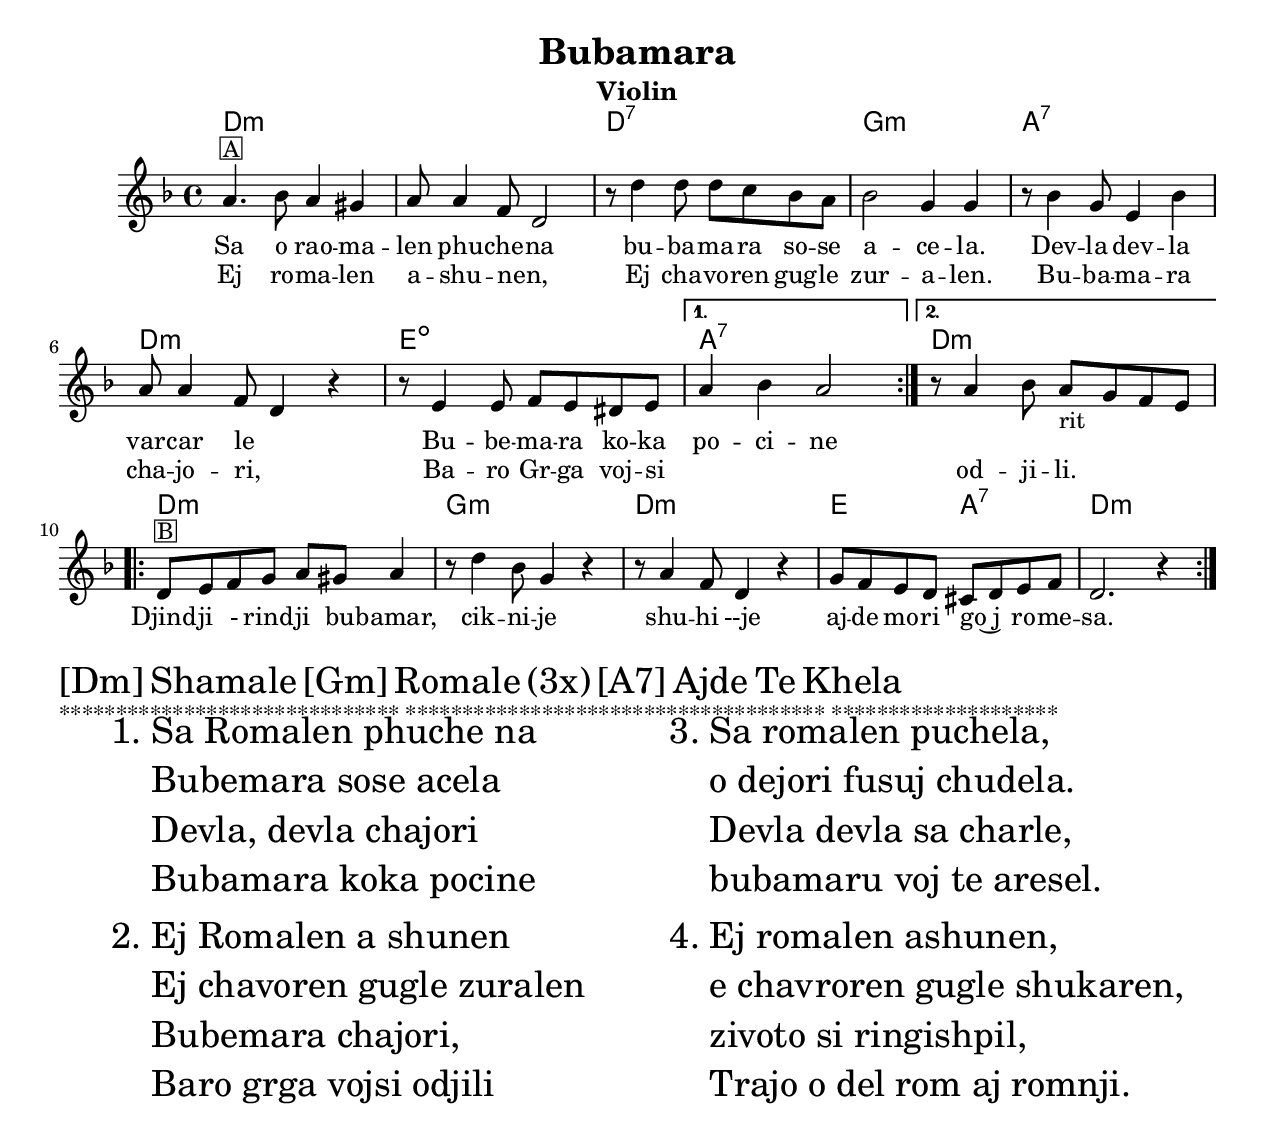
\version "2.24.0"
\language "english"
%\pointAndClickOff

\paper{
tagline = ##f
  print-all-headers = ##t
  #(set-paper-size "letter")
}
date = #(strftime "%d-%m-%Y" (localtime (current-time)))

%\markup{ \italic{ " Updated " \date  }  }

melody =  \relative c'' {
  %transpose for clarinet
  %melody = \relative c'' {
  \clef treble

  \key d \minor
  \time 4/4
  %\partial 16*3 a16 d f   %lead in notes

  \repeat volta 2{
    a4.  ^\markup { \box A} bf8 a4 gs
    a8 a4 f8 d2
    r8 d'4 d8  d c bf a
    bf2 g4 g|

    r8 bf4 g8 e4 bf'
    a8 a4 f8 d4 r4|
    r8 e4 e8 f e ds e

  }

  \alternative {
    {a4 bf a2 }
    {r8 a4 bf8 a _rit g f e }
  }


  \repeat volta 2{
    d8 ^\markup { \box B} e f g a gs a4

    r8 d4 bf8 g4 r4
    r8 a4 f8 d4 r4
    g8 f e d cs d e f
    d2. r4|

  }

  % \alternative { { }{ } }

}
%************************Lyrics Block****************
\addlyrics{
  Sa  o rao -- ma -- len phu -- che -- na
  bu -- ba -- ma -- ra so -- se a -- ce -- la.
  Dev -- la  dev -- la var -- car le _
  Bu -- be -- ma -- ra ko -- ka po -- ci -- ne
  \repeat unfold 6{\skip2}
  Djind -- ji - rind -- ji bu -- bamar,
  cik -- ni -- je shu -- hi --je
  aj -- de mo -- ri go~j _ ro -- me -- sa.

}
\addlyrics {

  Ej ro -- ma -- len a -- shu -- nen, _
  Ej cha -- vo -- ren gug -- le zur -- a -- len.
  Bu -- ba -- ma -- ra cha -- jo -- ri, _
  Ba -- ro Gr -- ga voj --  si _  _  _ od -- ji -- li.
}
harmonies =   \chordmode {
  d1*2:m
  d1:7
  g1:m
  a1:7
  d1:m
  e1:dim   %g1:m
  a1:7
  d1:m
  %B part
  d1:m
  g1:m
  d1:m
  e2 % was e2:7
  a2:7 % was e2:dim  %a2:7
  d1:m
  %a1:7
  %d2:m
  %e2:7
  %a1:7


  %old chords
  % d1:m r1 g1:m r1 a1:7 d1:m g1:m a1:7 r1
  %B section
  %d1:m g1:m d1:m g2:m a2:7 d1:m
}

\score {
  <<
    \new ChordNames {
      \set chordChanges = ##f
      \harmonies
    }
    \new Staff

    \melody
    %\new Staff \transpose c c' \melody
  >>
  \header{
    title= "Bubamara"
instrument= "Violin"
    arranger= ""

  }
  \midi{\tempo 4 = 120}
  \layout{indent = 1.0\cm}
}
\markup \fontsize #4 {[Dm] Shamale [Gm] Romale (3x) [A7] Ajde Te Khela  }

%\markup { [Dm]Shamale [Gm]romale (3x) [A7]ajde te khela  }
\markup {******************************
*************************************
********************}

  % more verses:
  \markup{}
  \markup {
  %\huge
  \fontsize #4
  \fill-line {
  \hspace #0.1 % distance from left margin
  \column {
  \line { "1."
  \column {

  "Sa Romalen phuche na"
  "Bubemara sose acela"
  "Devla, devla chajori"
  "Bubamara koka pocine"
  }
  }
  \hspace #0.2 % vertical distance between verses
  \line { "2."
  \column {
  "Ej Romalen a shunen"
  "Ej chavoren gugle zuralen"
  "Bubemara chajori,"
  "Baro grga vojsi odjili"
  }
  }
  }
  \hspace #0.1  % horiz. distance between columns
  \column {
  \line { "3."
  \column {
  "Sa romalen puchela,"
  "o dejori fusuj chudela."
  "Devla devla sa charle,"
  "bubamaru voj te aresel."
  }
  }
  \hspace #0.2 % distance between verses
  \line { "4."
  \column {

 "Ej romalen ashunen,"
  "e chavroren gugle shukaren,"
  "zivoto si ringishpil,"
  "Trajo o del rom aj romnji."
  }
  }
  }
  \hspace #0.1 % distance to right margin
  }
  }



%{
Sa romalen pucela
Bubamara sosi acela
Devla, Devla vacar le
Bubamaru koka pocinel

Ej romalen asunen
Ej cavoren gugle zuralen
Bubamara cajori
Baro Grga vojsi odjili

[ref:]
Djindji rindji Bubamaro
Cknije su~ije
Ajde mori goj romesa

Sa Romalen pucela
Ede ori fusujesa cudela
Devla, Devla sacerle
Bubamaru vojte aresle

Ej Romalen asunen
Ej cavoren gugle sukaren
~ivoto si ringispil
Trade aj ro, aj romni
*****************

might have errors below?
repeat of above

  Sa o raomalen phuchena
  bubamara sose ni c(k)elel.
  Devla , devla mangav la
  o' lake meka merav.

  Sa e romen puchela,
  bubamara sose achela,
  devla devla vacar le,
  bubamara tuka pocinel.
  ej romalen ashunen,
  e chavoren gugle zurale.
  Bubamara chajori,
  baro Grga voj si o djili.

  Djindji - rindji bubamaro
  ciknije shuzhije
  ajde more koj romesa. x2
  Shamale romale! x3
  Shamale romale ajde te khela

  Sa romalen puchela,
  o dejori fusuj chudela.
  Devla devla sa charle,
  bubamaru voj te aresel.
  Ej romalen ashunen,
  e chavroren gugle shukaren,
  zivoto si ringishpil,
  Trajo o del rom aj romnji.

  Djindji - rindji bubamaro
  ciknije shuzhije
  ajde more koj romesa. x2
  Shamale romale! x3
  Shamale romale ajde te khela

  Sa Romalen puchela,
  bubamara sose achela,
  devla devla vacar le
  bubamara pocinel.
  Ej romalen ashunen
  e chavrore gugle zurale
  bubamara chajori
  baro Grga voj si o djili.

  Djindji - rindji bubamaro
  ciknije shuzhije
  ajde more goj romesa. x4
  Te cilabe te chela

  Everyone is asking
  Ladybug why are you so tiny?
  Oh God, oh God I love her
  Ladybug I will pay everything for you.

  Hey folks listen,
  Sweet beautiful children.
  Ladybug, little girl,
  You are a great, greatest song.

  Jinji rinji Ladybug
  You tiny beauty
  Go away man, I'm not for marriage,
  Children, folks

  Everyone is asking,
  And mother is serving beans,
  Oh God, oh God everything has been eaten,
  Ladybug can't wait.
  Everyone is asking
  Ladybug why are you so tiny?
  Oh God, oh God I love her
  Ladybug I will pay everything for you.

  Hey folks listen,
  Sweet beautiful children.
  Ladybug, little girl,
  You are a great, greatest song.

  Jinji rinji Ladybug
  You tiny beauty
  Go away man, I'm not for marriage,
  Children, folks

  Everyone is asking,
  And mother is serving beans,
  Oh God, oh God everything has been eaten,
  Ladybug can't wait.

  Hey folks listen,
  Sweet beautiful children,
  Life is a merry-go-round
  God bless husband and wife.

  Jinji rinji Ladybug
  You tiny beauty
  Go away man, I'm not for marriage,
  Children, folks

  Hey folks listen,
  Sweet beautiful children.
  Ladybug, little girl,
  You are a great, greatest song.
  Hey folks listen,
  Sweet beautiful children,
  Life is a merry-go-round
  God bless husband and wife.

  Jinji rinji Ladybug
  You tiny beauty
  Go away man, I'm not for marriage,
  Children, folks

  Hey folks listen,
  Sweet beautiful children.
  Ladybug, little girl,
  You are a great, greatest song.

%}
